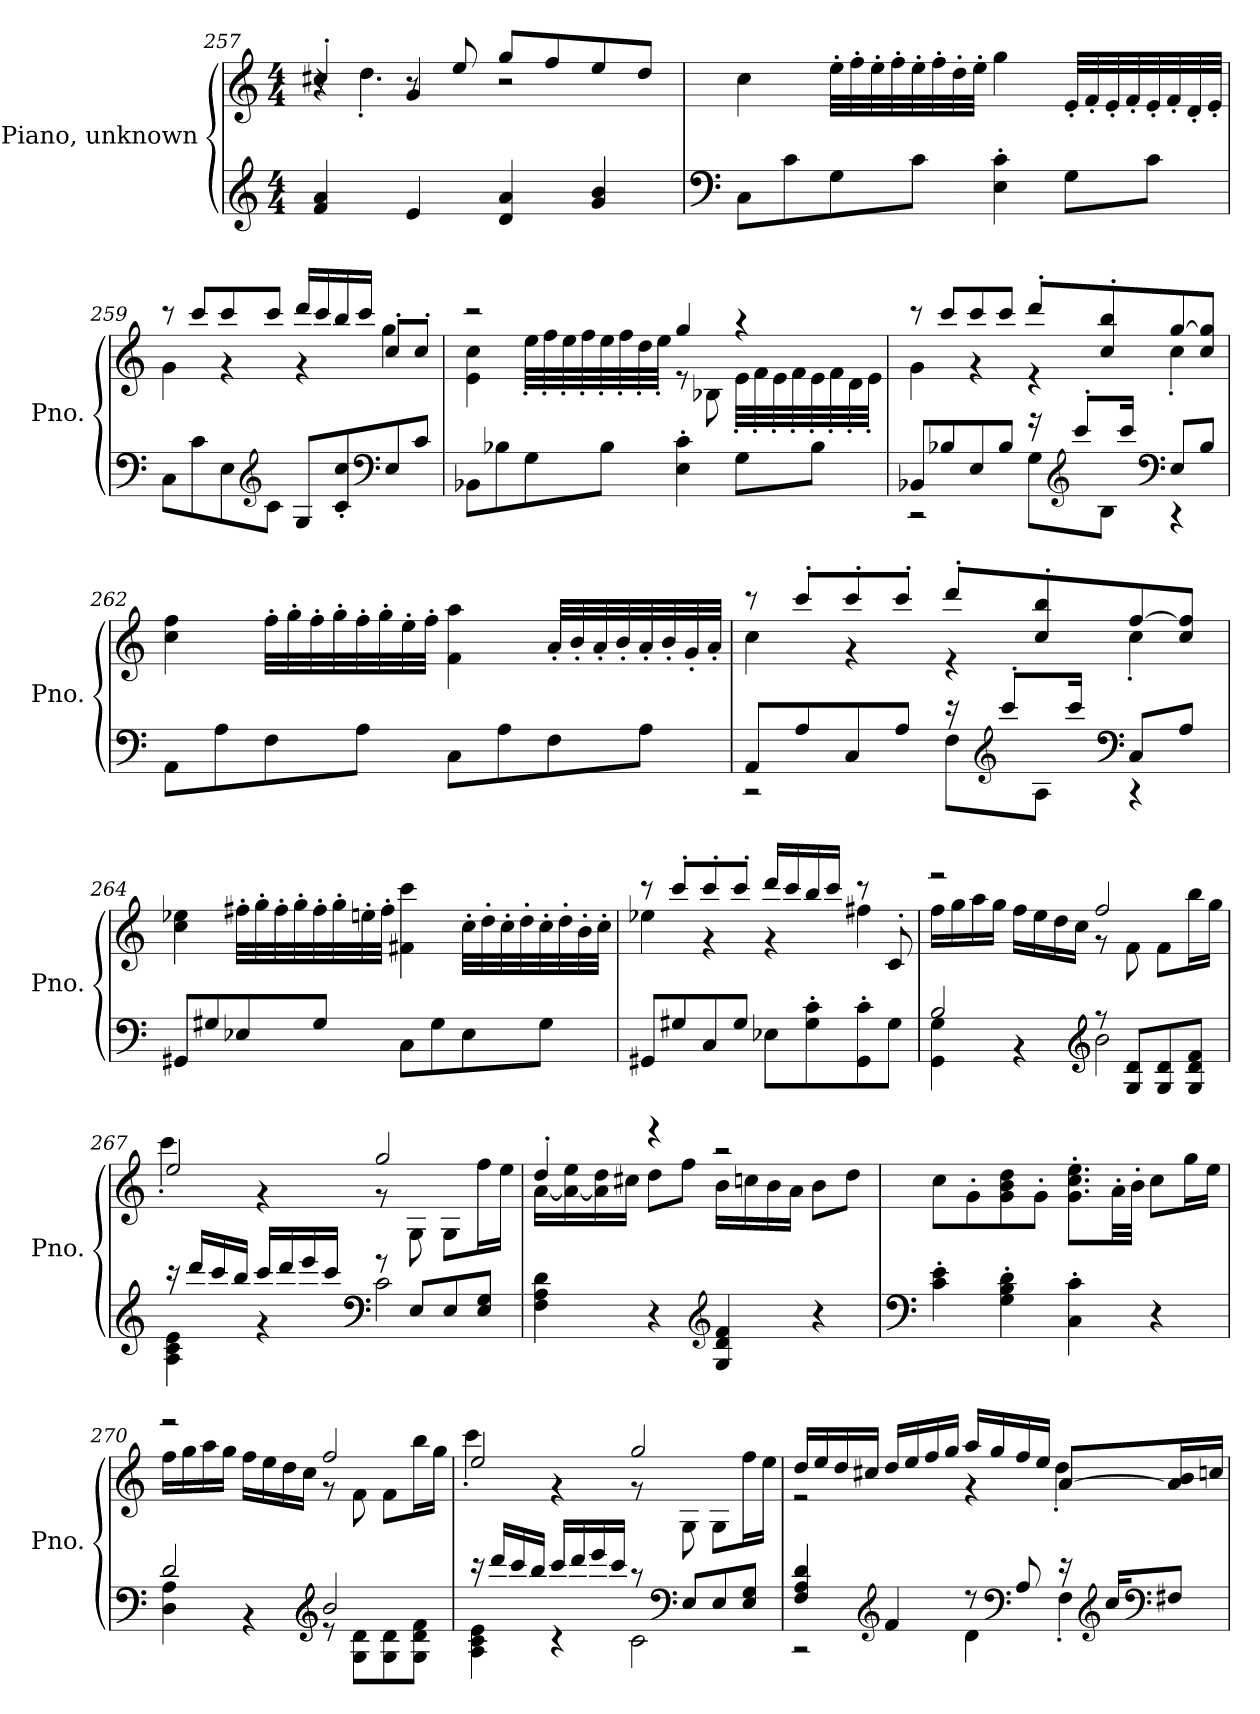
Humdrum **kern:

**kern	**kern
*part1	*part1
*staff2	*staff1
*I"Piano, unknown	*
*I'Pno.	*
!!LO:PB:g=z
*clefG2	*clefG2
*k[]	*k[]
*M4/4	*M4/4
=257	=257
*	*^
*	*	*^
4f/ 4a/	4cc#X'/	8r	4r
.	.	4.dd'\	.
4e/	8r	.	4g/
.	8ee/	.	.
4d/ 4a/	8gg/L	2r	2r
.	8ff/	.	.
4g/ 4b/	8ee/	.	.
.	8dd/J	.	.
*	*v	*v	*v
=258	=258
*clefF4	*
8C\L	4cc\
8c\	.
8G\	32ee'\LLL
.	32ff'\
.	32ee'\
.	32ff'\
8c\J	32ee'\
.	32ff'\
.	32dd'\
.	32ee'\JJJ
4E\' 4c\'	4gg\
8G\L	32e'/LLL
.	32f'/
.	32e'/
.	32f'/
8c\J	32e'/
.	32f'/
.	32d'/
.	32e'/JJJ
=259	=259
*	*^
8C\L	8r	4g\
8c\	8ccc/L	.
8E\	8ccc/	4r
*clefG2	*	*
8c\J	8ccc/J	.
8G/L	16ddd/LL	4r
.	16ccc/	.
8c/' 8cc/'	16bb/	.
.	16ccc/JJ	.
*clefF4	*	*
8E/	8cc'/L	4gg\
8c/J	8cc'/J	.
!!LO:LB:g=z	!!
=260	=260	=260
8BB-X\L	2r	4e\ 4cc\
8B-X\	.	.
8G\	.	32ee'\LLL
.	.	32ff'\
.	.	32ee'\
.	.	32ff'\
8B-\J	.	32ee'\
.	.	32ff'\
.	.	32dd'\
.	.	32ee'\JJJ
4E\' 4c\'	4gg/	8r
.	.	8B-X\
8G\L	4r	32e'\LLL
.	.	32f'\
.	.	32e'\
.	.	32f'\
8B-\J	.	32e'\
.	.	32f'\
.	.	32d'\
.	.	32e'\JJJ
=261	=261	=261
*^	*	*
8BB-X/L	2r	8r	4g\
8B-X/	.	8ccc/L	.
8E/	.	8ccc/	4r
8B-/J	.	8ccc/J	.
16r	8G\L	8ddd'/L	4r
*clefG2	*	*	*
8ccc'/L	.	.	.
.	8B-\J	8cc/' 8bb/'	.
16ccc/Jk	.	.	.
*clefF4	*	*	*
8E/L	4r	[8gg/	4cc'\
8B-/J	.	8cc/ 8gg/]J	.
*v	*v	*	*
*	*v	*v
!!LO:LB:g=z
=262	=262
8AA\L	4cc\ 4ff\
8A\	.
8F\	32ff'\LLL
.	32gg'\
.	32ff'\
.	32gg'\
8A\J	32ff'\
.	32gg'\
.	32ee'\
.	32ff'\JJJ
8C\L	4f\ 4aa\
8A\	.
8F\	32a'/LLL
.	32b'/
.	32a'/
.	32b'/
8A\J	32a'/
.	32b'/
.	32g'/
.	32a'/JJJ
=263	=263
*^	*^
8AA/L	2r	8r	4cc\
8A/	.	8ccc'/L	.
8C/	.	8ccc'/	4r
8A/J	.	8ccc'/J	.
16r	8F\L	8ddd'/L	4r
*clefG2	*	*	*
8ccc'/L	.	.	.
.	8A\J	8cc/' 8bb/'	.
16ccc/Jk	.	.	.
*clefF4	*	*	*
8C/L	4r	[8ff/	4cc'\
8A/J	.	8cc/ 8ff/]J	.
*v	*v	*	*
*	*v	*v
!!LO:LB:g=z
=264	=264
8GG#X/L	4cc\ 4ee-X\
8G#X/	.
8E-X/	32ff#X'\LLL
.	32gg'\
.	32ff#'\
.	32gg'\
8G#/J	32ff#'\
.	32gg'\
.	32een'\
.	32ff#'\JJJ
8C\L	4f#X\ 4ccc\
8G#\	.
8E-\	32cc'\LLL
.	32dd'\
.	32cc'\
.	32dd'\
8G#\J	32cc'\
.	32dd'\
.	32b'\
.	32cc'\JJJ
=265	=265
*	*^
8GG#X/L	8r	4ee-X\
8G#X/	8ccc'/L	.
8C/	8ccc'/	4r
8G#/J	8ccc'/J	.
8E-X\L	16ddd/LL	4r
.	16ccc/	.
8G#\' 8c\'	16bb/	.
.	16ccc/JJ	.
8GG#\' 8c\'	8r	4ff#X\
8G#\J	8c'/	.
!!LO:LB:g=z	!!
=266	=266	=266
*^	*	*
2B/	4GG\ 4G\	2r	16ff\LL
.	.	.	16gg\
.	.	.	16aa\
.	.	.	16gg\JJ
.	4r	.	16ff\LL
.	.	.	16ee\
.	.	.	16dd\
.	.	.	16cc\JJ
*clefG2	*	*	*
8r	2b\	2ff/	8r
8G/ 8d/L	.	.	8f\
8G/ 8d/	.	.	8f\L
8G/ 8d/ 8f/J	.	.	16bb\L
.	.	.	16gg\JJ
=267	=267	=267	=267
16r	4A\ 4c\ 4e\	2ee/	4ccc'\
16ddd/LL	.	.	.
16ccc/	.	.	.
16bb/JJ	.	.	.
16ccc/LL	4r	.	4r
16ddd/	.	.	.
16eee/	.	.	.
16ccc/JJ	.	.	.
*clefF4	*	*	*
8r	2c\	2gg/	8r
8E/L	.	.	8G\
8E/	.	.	8G\L
8E/ 8G/J	.	.	16ff\L
.	.	.	16ee\JJ
*v	*v	*	*
!!LO:LB:g=z	!!
=268	=268	=268
4F\ 4A\ 4d\	4dd'/	[16a\LL
.	.	16a\_ 16ee\
.	.	16a\] 16dd\
.	.	16cc#X\JJ
4r	4r	8dd\L
.	.	8ff\J
*clefG2	*	*
4G/ 4d/ 4f/	2r	16b\LL
.	.	16ccn\
.	.	16b\
.	.	16a\JJ
4r	.	8b\L
.	.	8dd\J
*	*v	*v
=269	=269
*clefF4	*
4c\' 4e\'	8cc\L
.	8g'\
4G\' 4B\' 4d\'	8g\ 8b\ 8dd\
.	8g'\J
4C\' 4c\'	8.g\' 8.cc\' 8.ee\'L
.	32a'\LL
.	32b'\JJJ
4r	8cc\L
.	16gg\L
.	16ee\JJ
=270	=270
*^	*^
2d/	4D\ 4A\	2r	16ff\LL
.	.	.	16gg\
.	.	.	16aa\
.	.	.	16gg\JJ
.	4r	.	16ff\LL
.	.	.	16ee\
.	.	.	16dd\
.	.	.	16cc\JJ
*clefG2	*	*	*
2b/	8r	2ff/	8r
.	8G\ 8d\L	.	8f\
.	8G\ 8d\	.	8f\L
.	8G\ 8d\ 8f\J	.	16bb\L
.	.	.	16gg\JJ
!!LO:PB:g=z	!!
=271	=271	=271	=271
16r	4A\ 4c\ 4e\	2ee/	4ccc'\
16ddd/LL	.	.	.
16ccc/	.	.	.
16bb/JJ	.	.	.
16ccc/LL	4r	.	4r
16ddd/	.	.	.
16eee/	.	.	.
16ccc/JJ	.	.	.
8r	2c\	2gg/	8r
*clefF4	*	*	*
8E/L	.	.	8G\
8E/	.	.	8G\L
8E/ 8G/J	.	.	16ff\L
.	.	.	16ee\JJ
=272	=272	=272	=272
4F/ 4A/ 4d/	2r	16dd/LL	2r
.	.	16ee/	.
.	.	16dd/	.
.	.	16cc#X/JJ	.
*clefG2	*	*	*
4f/	.	16dd/LL	.
.	.	16ee/	.
.	.	16ff/	.
.	.	16gg/JJ	.
8r	4d\	16aa/LL	4r
.	.	16gg/	.
*clefF4	*	*	*
8A/	.	16ff/	.
.	.	16ee/JJ	.
16r	4F'\	[8a/L	4dd'\
*clefG2	*	*	*
16cc/KL	.	.	.
*clefF4	*	*	*
8F#X/J	.	16a/] 16b/L	.
.	.	16ccn/JJ	.
*v	*v	*	*
*	*v	*v
=	=
*-	*-
